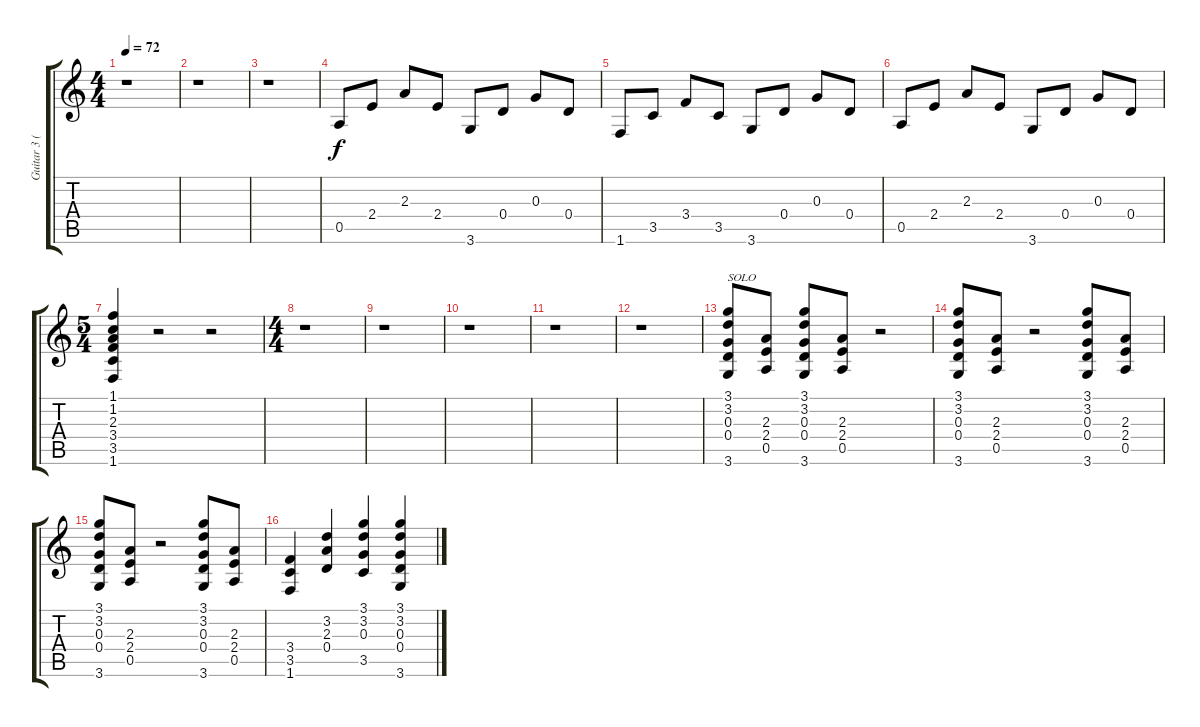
\track ("Guitar 3 (Disto)" "Guitar 3 (") {instrument distortionguitar}
\staff {score tabs}
\tuning (E4 B3 G3 D3 A2 E2) {hide}
\ts (4 4)
\tempo 72
\clef g2
\ks c
r.1{dy f} |
r.1 |
r.1 |
0.5.8 2.4.8 2.3.8 2.4.8 3.6.8 0.4.8 0.3.8 0.4.8 |
1.6.8 3.5.8 3.4.8 3.5.8 3.6.8 0.4.8 0.3.8 0.4.8 |
0.5.8 2.4.8 2.3.8 2.4.8 3.6.8 0.4.8 0.3.8 0.4.8 |
\ts (5 4)
(1.1 1.2 2.3 3.4 3.5 1.6).4 r.2 r.2 |
\ts (4 4)
r.1 |
r.1 |
r.1 |
r.1 |
r.1 |
(3.1 3.2 0.3 0.4 3.6).8{txt "SOLO"} (2.3 2.4 0.5).8 (3.1 3.2 0.3 0.4 3.6).8 (2.3 2.4 0.5).8 r.2 |
(3.1 3.2 0.3 0.4 3.6).8 (2.3 2.4 0.5).8 r.2 (3.1 3.2 0.3 0.4 3.6).8 (2.3 2.4 0.5).8 |
(3.1 3.2 0.3 0.4 3.6).8 (2.3 2.4 0.5).8 r.2 (3.1 3.2 0.3 0.4 3.6).8 (2.3 2.4 0.5).8 |
(3.4 3.5 1.6).4 (3.2 2.3 0.4).4 (3.1 3.2 0.3 3.5).4 (3.1 3.2 0.3 0.4 3.6).4
